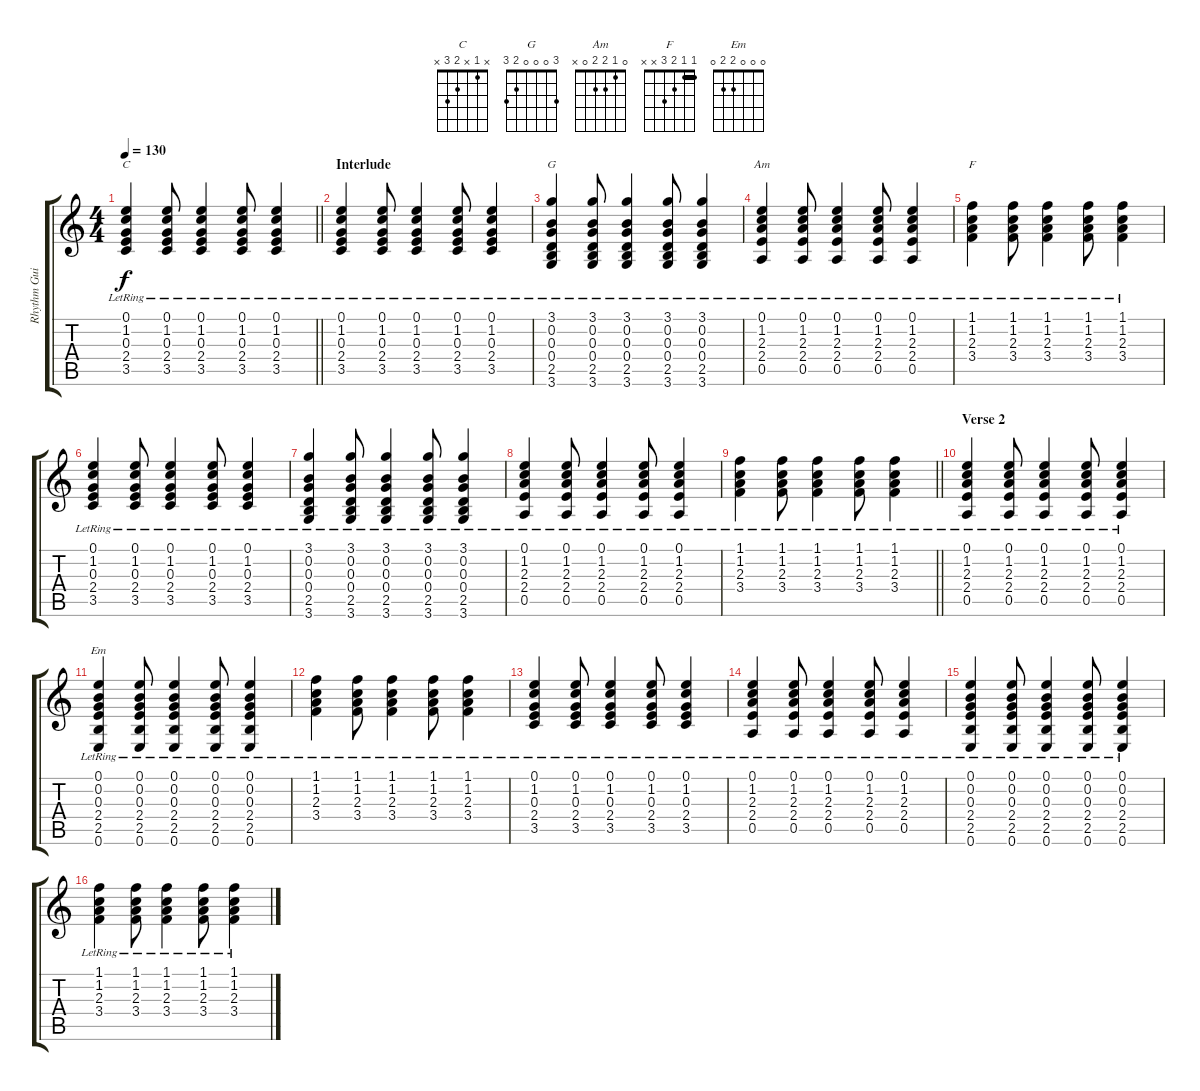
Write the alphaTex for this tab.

\track ("Rhythm Guitar" "Rhythm Gui") {instrument acousticguitarsteel}
\staff {score tabs}
\tuning (E4 B3 G3 D3 A2 E2) {hide}
\chord ("C" x 1 x 2 3 x)
\chord ("G" 3 0 0 0 2 3)
\chord ("Am" 0 1 2 2 0 x)
\chord ("F" 1 1 2 3 x x) {barre 1}
\chord ("Em" 0 0 0 2 2 0)
\ts (4 4)
\tempo 130
\clef g2
\barLineRight lightlight
\ks c
(0.1{lr} 1.2{lr} 0.3{lr} 2.4{lr} 3.5{lr}).4{ch "C" dy f} (0.1{lr} 1.2{lr} 0.3{lr} 2.4{lr} 3.5{lr}).8 (0.1{lr} 1.2{lr} 0.3{lr} 2.4{lr} 3.5{lr}).4 (0.1{lr} 1.2{lr} 0.3{lr} 2.4{lr} 3.5{lr}).8 (0.1{lr} 1.2{lr} 0.3{lr} 2.4{lr} 3.5{lr}).4 |
\section ("" "Interlude")
(0.1{lr} 1.2{lr} 0.3{lr} 2.4{lr} 3.5{lr}).4 (0.1{lr} 1.2{lr} 0.3{lr} 2.4{lr} 3.5{lr}).8 (0.1{lr} 1.2{lr} 0.3{lr} 2.4{lr} 3.5{lr}).4 (0.1{lr} 1.2{lr} 0.3{lr} 2.4{lr} 3.5{lr}).8 (0.1{lr} 1.2{lr} 0.3{lr} 2.4{lr} 3.5{lr}).4 |
(3.1{lr} 0.2{lr} 0.3{lr} 0.4{lr} 2.5{lr} 3.6{lr}).4{ch "G"} (3.1{lr} 0.2{lr} 0.3{lr} 0.4{lr} 2.5{lr} 3.6{lr}).8 (3.1{lr} 0.2{lr} 0.3{lr} 0.4{lr} 2.5{lr} 3.6{lr}).4 (3.1{lr} 0.2{lr} 0.3{lr} 0.4{lr} 2.5{lr} 3.6{lr}).8 (3.1{lr} 0.2{lr} 0.3{lr} 0.4{lr} 2.5{lr} 3.6{lr}).4 |
(0.1{lr} 1.2{lr} 2.3{lr} 2.4{lr} 0.5{lr}).4{ch "Am"} (0.1{lr} 1.2{lr} 2.3{lr} 2.4{lr} 0.5{lr}).8 (0.1{lr} 1.2{lr} 2.3{lr} 2.4{lr} 0.5{lr}).4 (0.1{lr} 1.2{lr} 2.3{lr} 2.4{lr} 0.5{lr}).8 (0.1{lr} 1.2{lr} 2.3{lr} 2.4{lr} 0.5{lr}).4 |
(1.1{lr} 1.2{lr} 2.3{lr} 3.4{lr}).4{ch "F"} (1.1{lr} 1.2{lr} 2.3{lr} 3.4{lr}).8 (1.1{lr} 1.2{lr} 2.3{lr} 3.4{lr}).4 (1.1{lr} 1.2{lr} 2.3{lr} 3.4{lr}).8 (1.1{lr} 1.2{lr} 2.3{lr} 3.4{lr}).4 |
(0.1{lr} 1.2{lr} 0.3{lr} 2.4{lr} 3.5{lr}).4 (0.1{lr} 1.2{lr} 0.3{lr} 2.4{lr} 3.5{lr}).8 (0.1{lr} 1.2{lr} 0.3{lr} 2.4{lr} 3.5{lr}).4 (0.1{lr} 1.2{lr} 0.3{lr} 2.4{lr} 3.5{lr}).8 (0.1{lr} 1.2{lr} 0.3{lr} 2.4{lr} 3.5{lr}).4 |
(3.1{lr} 0.2{lr} 0.3{lr} 0.4{lr} 2.5{lr} 3.6{lr}).4 (3.1{lr} 0.2{lr} 0.3{lr} 0.4{lr} 2.5{lr} 3.6{lr}).8 (3.1{lr} 0.2{lr} 0.3{lr} 0.4{lr} 2.5{lr} 3.6{lr}).4 (3.1{lr} 0.2{lr} 0.3{lr} 0.4{lr} 2.5{lr} 3.6{lr}).8 (3.1{lr} 0.2{lr} 0.3{lr} 0.4{lr} 2.5{lr} 3.6{lr}).4 |
(0.1{lr} 1.2{lr} 2.3{lr} 2.4{lr} 0.5{lr}).4 (0.1{lr} 1.2{lr} 2.3{lr} 2.4{lr} 0.5{lr}).8 (0.1{lr} 1.2{lr} 2.3{lr} 2.4{lr} 0.5{lr}).4 (0.1{lr} 1.2{lr} 2.3{lr} 2.4{lr} 0.5{lr}).8 (0.1{lr} 1.2{lr} 2.3{lr} 2.4{lr} 0.5{lr}).4 |
\barLineRight lightlight
(1.1{lr} 1.2{lr} 2.3{lr} 3.4{lr}).4 (1.1{lr} 1.2{lr} 2.3{lr} 3.4{lr}).8 (1.1{lr} 1.2{lr} 2.3{lr} 3.4{lr}).4 (1.1{lr} 1.2{lr} 2.3{lr} 3.4{lr}).8 (1.1{lr} 1.2{lr} 2.3{lr} 3.4{lr}).4 |
\section ("" "Verse 2")
(0.1{lr} 1.2{lr} 2.3{lr} 2.4{lr} 0.5{lr}).4 (0.1{lr} 1.2{lr} 2.3{lr} 2.4{lr} 0.5{lr}).8 (0.1{lr} 1.2{lr} 2.3{lr} 2.4{lr} 0.5{lr}).4 (0.1{lr} 1.2{lr} 2.3{lr} 2.4{lr} 0.5{lr}).8 (0.1{lr} 1.2{lr} 2.3{lr} 2.4{lr} 0.5{lr}).4 |
(0.1{lr} 0.2{lr} 0.3{lr} 2.4{lr} 2.5{lr} 0.6{lr}).4{ch "Em"} (0.1{lr} 0.2{lr} 0.3{lr} 2.4{lr} 2.5{lr} 0.6{lr}).8 (0.1{lr} 0.2{lr} 0.3{lr} 2.4{lr} 2.5{lr} 0.6{lr}).4 (0.1{lr} 0.2{lr} 0.3{lr} 2.4{lr} 2.5{lr} 0.6{lr}).8 (0.1{lr} 0.2{lr} 0.3{lr} 2.4{lr} 2.5{lr} 0.6{lr}).4 |
(1.1{lr} 1.2{lr} 2.3{lr} 3.4{lr}).4 (1.1{lr} 1.2{lr} 2.3{lr} 3.4{lr}).8 (1.1{lr} 1.2{lr} 2.3{lr} 3.4{lr}).4 (1.1{lr} 1.2{lr} 2.3{lr} 3.4{lr}).8 (1.1{lr} 1.2{lr} 2.3{lr} 3.4{lr}).4 |
(0.1{lr} 1.2{lr} 0.3{lr} 2.4{lr} 3.5{lr}).4 (0.1{lr} 1.2{lr} 0.3{lr} 2.4{lr} 3.5{lr}).8 (0.1{lr} 1.2{lr} 0.3{lr} 2.4{lr} 3.5{lr}).4 (0.1{lr} 1.2{lr} 0.3{lr} 2.4{lr} 3.5{lr}).8 (0.1{lr} 1.2{lr} 0.3{lr} 2.4{lr} 3.5{lr}).4 |
(0.1{lr} 1.2{lr} 2.3{lr} 2.4{lr} 0.5{lr}).4 (0.1{lr} 1.2{lr} 2.3{lr} 2.4{lr} 0.5{lr}).8 (0.1{lr} 1.2{lr} 2.3{lr} 2.4{lr} 0.5{lr}).4 (0.1{lr} 1.2{lr} 2.3{lr} 2.4{lr} 0.5{lr}).8 (0.1{lr} 1.2{lr} 2.3{lr} 2.4{lr} 0.5{lr}).4 |
(0.1{lr} 0.2{lr} 0.3{lr} 2.4{lr} 2.5{lr} 0.6{lr}).4 (0.1{lr} 0.2{lr} 0.3{lr} 2.4{lr} 2.5{lr} 0.6{lr}).8 (0.1{lr} 0.2{lr} 0.3{lr} 2.4{lr} 2.5{lr} 0.6{lr}).4 (0.1{lr} 0.2{lr} 0.3{lr} 2.4{lr} 2.5{lr} 0.6{lr}).8 (0.1{lr} 0.2{lr} 0.3{lr} 2.4{lr} 2.5{lr} 0.6{lr}).4 |
(1.1{lr} 1.2{lr} 2.3{lr} 3.4{lr}).4 (1.1{lr} 1.2{lr} 2.3{lr} 3.4{lr}).8 (1.1{lr} 1.2{lr} 2.3{lr} 3.4{lr}).4 (1.1{lr} 1.2{lr} 2.3{lr} 3.4{lr}).8 (1.1{lr} 1.2{lr} 2.3{lr} 3.4{lr}).4
